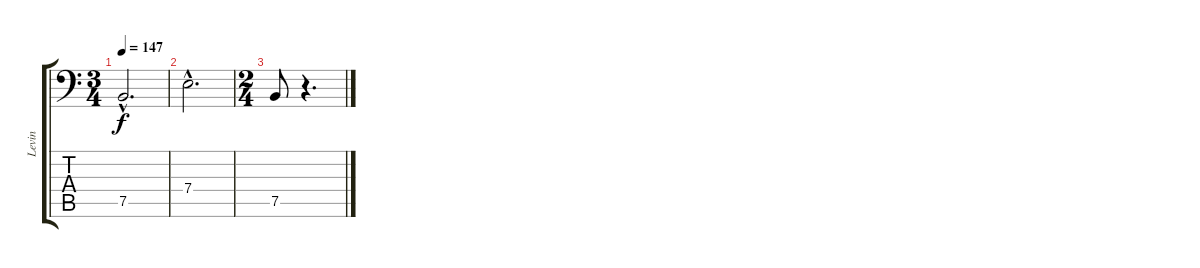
\track ("Levin" "Levin") {instrument electricbassfinger}
\staff {score tabs}
\tuning (C3 G2 D2 A1 E1 B0) {hide}
\ts (3 4)
\tempo 147
\clef f4
\ks c
7.5{hac}.2{d dy f} |
7.4{hac}.2{d} |
\ts (2 4)
7.5.8 r.4{d}
